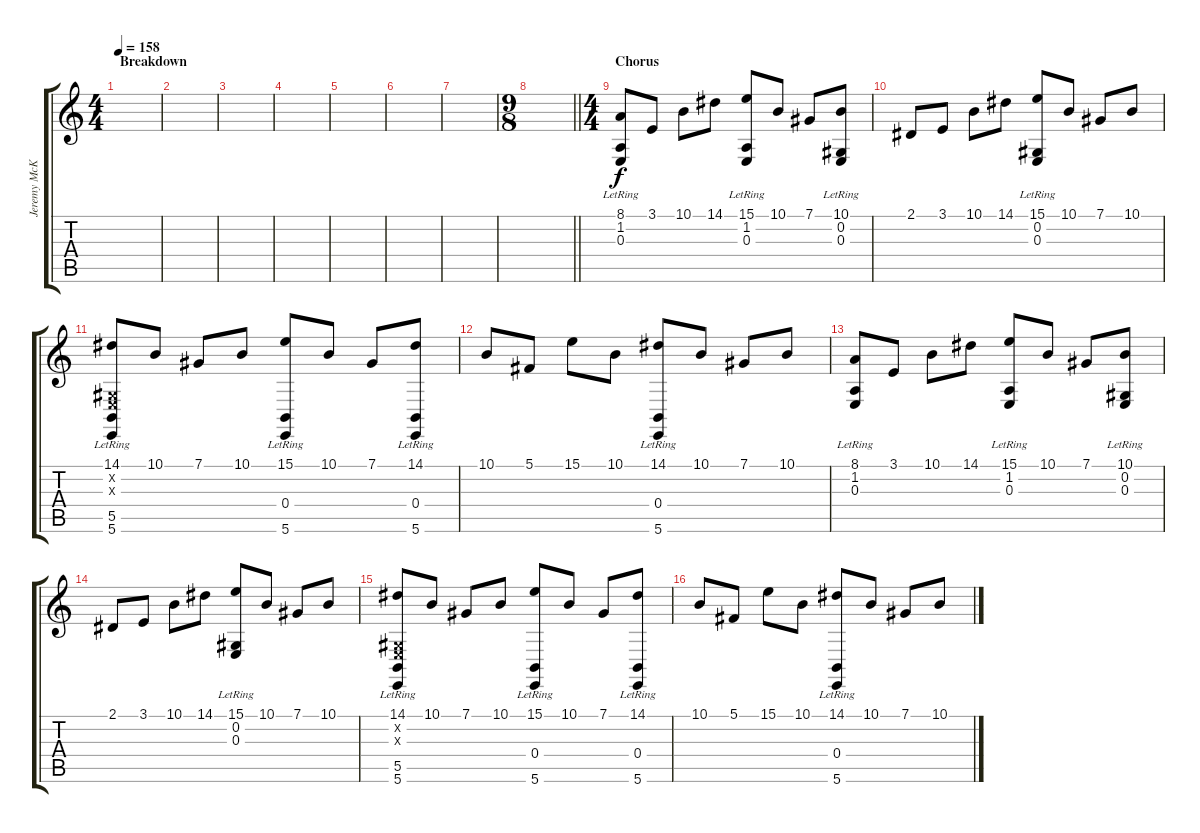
\track ("Jeremy McKinnon" "Jeremy McK") {instrument acousticgrandpiano}
\staff {score tabs}
\tuning (Db4 Ab3 E3 B2 Gb2 B1) {hide}
\ts (4 4)
\section ("" "Breakdown")
\tempo 158
\clef g2
\ks c
|
|
|
|
|
|
|
\ts (9 8)
\barLineRight lightlight
|
\ts (4 4)
\section ("" "Chorus")
(8.1 1.2{lr} 0.3{lr}).8 3.1.8 10.1.8 14.1.8 (15.1 1.2{lr} 0.3{lr}).8 10.1.8 7.1.8 (10.1 0.2{lr} 0.3{lr}).8 |
2.1.8 3.1.8 10.1.8 14.1.8 (15.1 0.2{lr} 0.3{lr}).8 10.1.8 7.1.8 10.1.8 |
(14.1 0.2{x} 0.3{x} 5.5{lr} 5.6{lr}).8 10.1.8 7.1.8 10.1.8 (15.1 0.4{lr} 5.6{lr}).8 10.1.8 7.1.8 (14.1 0.4{lr} 5.6{lr}).8 |
10.1.8 5.1.8 15.1.8 10.1.8 (14.1 0.4{lr} 5.6{lr}).8 10.1.8 7.1.8 10.1.8 |
(8.1 1.2{lr} 0.3{lr}).8 3.1.8 10.1.8 14.1.8 (15.1 1.2{lr} 0.3{lr}).8 10.1.8 7.1.8 (10.1 0.2{lr} 0.3{lr}).8 |
2.1.8 3.1.8 10.1.8 14.1.8 (15.1 0.2{lr} 0.3{lr}).8 10.1.8 7.1.8 10.1.8 |
(14.1 0.2{x} 0.3{x} 5.5{lr} 5.6{lr}).8 10.1.8 7.1.8 10.1.8 (15.1 0.4{lr} 5.6{lr}).8 10.1.8 7.1.8 (14.1 0.4{lr} 5.6{lr}).8 |
10.1.8 5.1.8 15.1.8 10.1.8 (14.1 0.4{lr} 5.6{lr}).8 10.1.8 7.1.8 10.1.8
